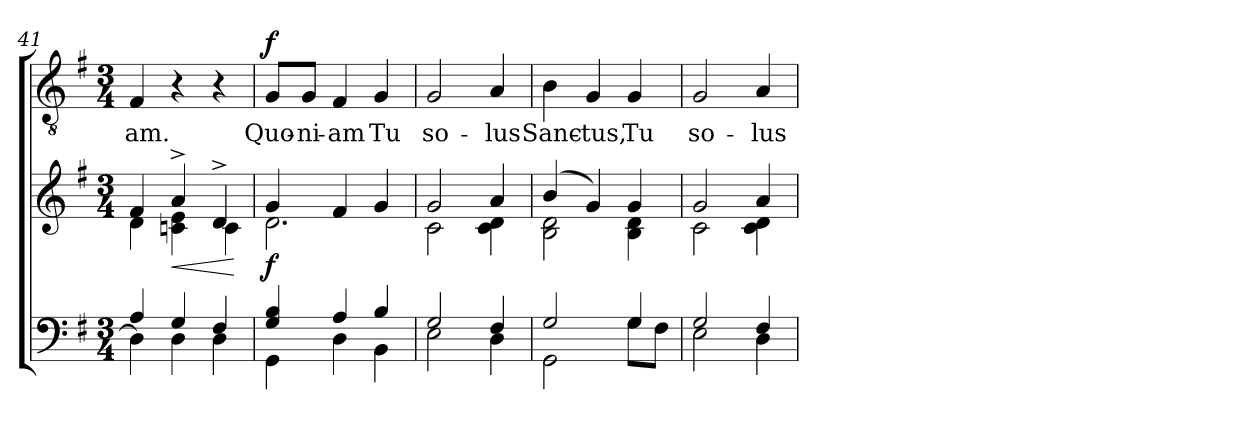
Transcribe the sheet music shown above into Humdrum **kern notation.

**kern	**kern	**dynam	**kern	**text	**dynam
*part2	*part2	*part2	*part1	*part1	*part1
*staff3	*staff2	*staff2/3	*staff1	*staff1	*staff1
*clefF4	*clefG2	*	*clefGv2	*	*
*k[f#]	*k[f#]	*	*k[f#]	*	*
*G:	*G:	*	*G:	*	*
*M3/4	*M3/4	*	*M3/4	*	*
=41	=41	=41	=41	=41	=41
*^	*^	*	*	*	*
!	!	!	!	!	!	!LO:LY:b	!
4A/	4D\]	4f#/	4d\	.	4F#/	-am.	.
!	!	!	!	!LO:HP:b	!	!	!
4G/	4D\	4a^</	4cn\ 4e\	<	4r	.	.
4F#/	4D\	4d^</	4c\	.	4r	.	.
*v	*v	*	*	*	*	*	*
*	*v	*v	*	*	*	*
.	.	[	.	.	.
=42	=42	=42	=42	=42	=42
*^	*^	*	*	*	*
!	!	!	!	!LO:DY:b	!	!LO:LY:b	!LO:DY:a
4G/ 4B/	4GG\	4g/	2.d\	f	8G/L	Quo-	f
!	!	!	!	!	!	!LO:LY:b	!
.	.	.	.	.	8G/J	-ni-	.
!	!	!	!	!	!	!LO:LY:b	!
4A/	4D\	4f#/	.	.	4F#/	-am	.
!	!	!	!	!	!	!LO:LY:b	!
4B/	4BB\	4g/	.	.	4G/	Tu	.
=43	=43	=43	=43	=43	=43	=43	=43
!	!	!	!	!	!	!LO:LY:b	!
2G/	2E\	2g/	2c\	.	2G/	so-	.
!	!	!	!	!	!	!LO:LY:b	!
4F#/	4D\	4a/	4c\ 4d\	.	4A/	-lus	.
!!LO:LB:g=z
=44	=44	=44	=44	=44	=44	=44	=44
!	!	!	!	!	!	!LO:LY:b	!
2G/	2GG\	(4b/	2B\ 2d\	.	4B\	Sanc-	.
!	!	!	!	!	!	!LO:LY:b	!
.	.	4g/)	.	.	4G/	-tus,	.
!	!	!	!	!	!	!LO:LY:b	!
4G/	8G\L	4g/	4B\ 4d\	.	4G/	Tu	.
.	8F#\J	.	.	.	.	.	.
=45	=45	=45	=45	=45	=45	=45	=45
!	!	!	!	!	!	!LO:LY:b	!
2G/	2E\	2g/	2c\	.	2G/	so-	.
!	!	!	!	!	!	!LO:LY:b	!
4F#/	4D\	4a/	4c\ 4d\	.	4A/	-lus	.
*v	*v	*	*	*	*	*	*
*	*v	*v	*	*	*	*
=	=	=	=	=	=
*-	*-	*-	*-	*-	*-
